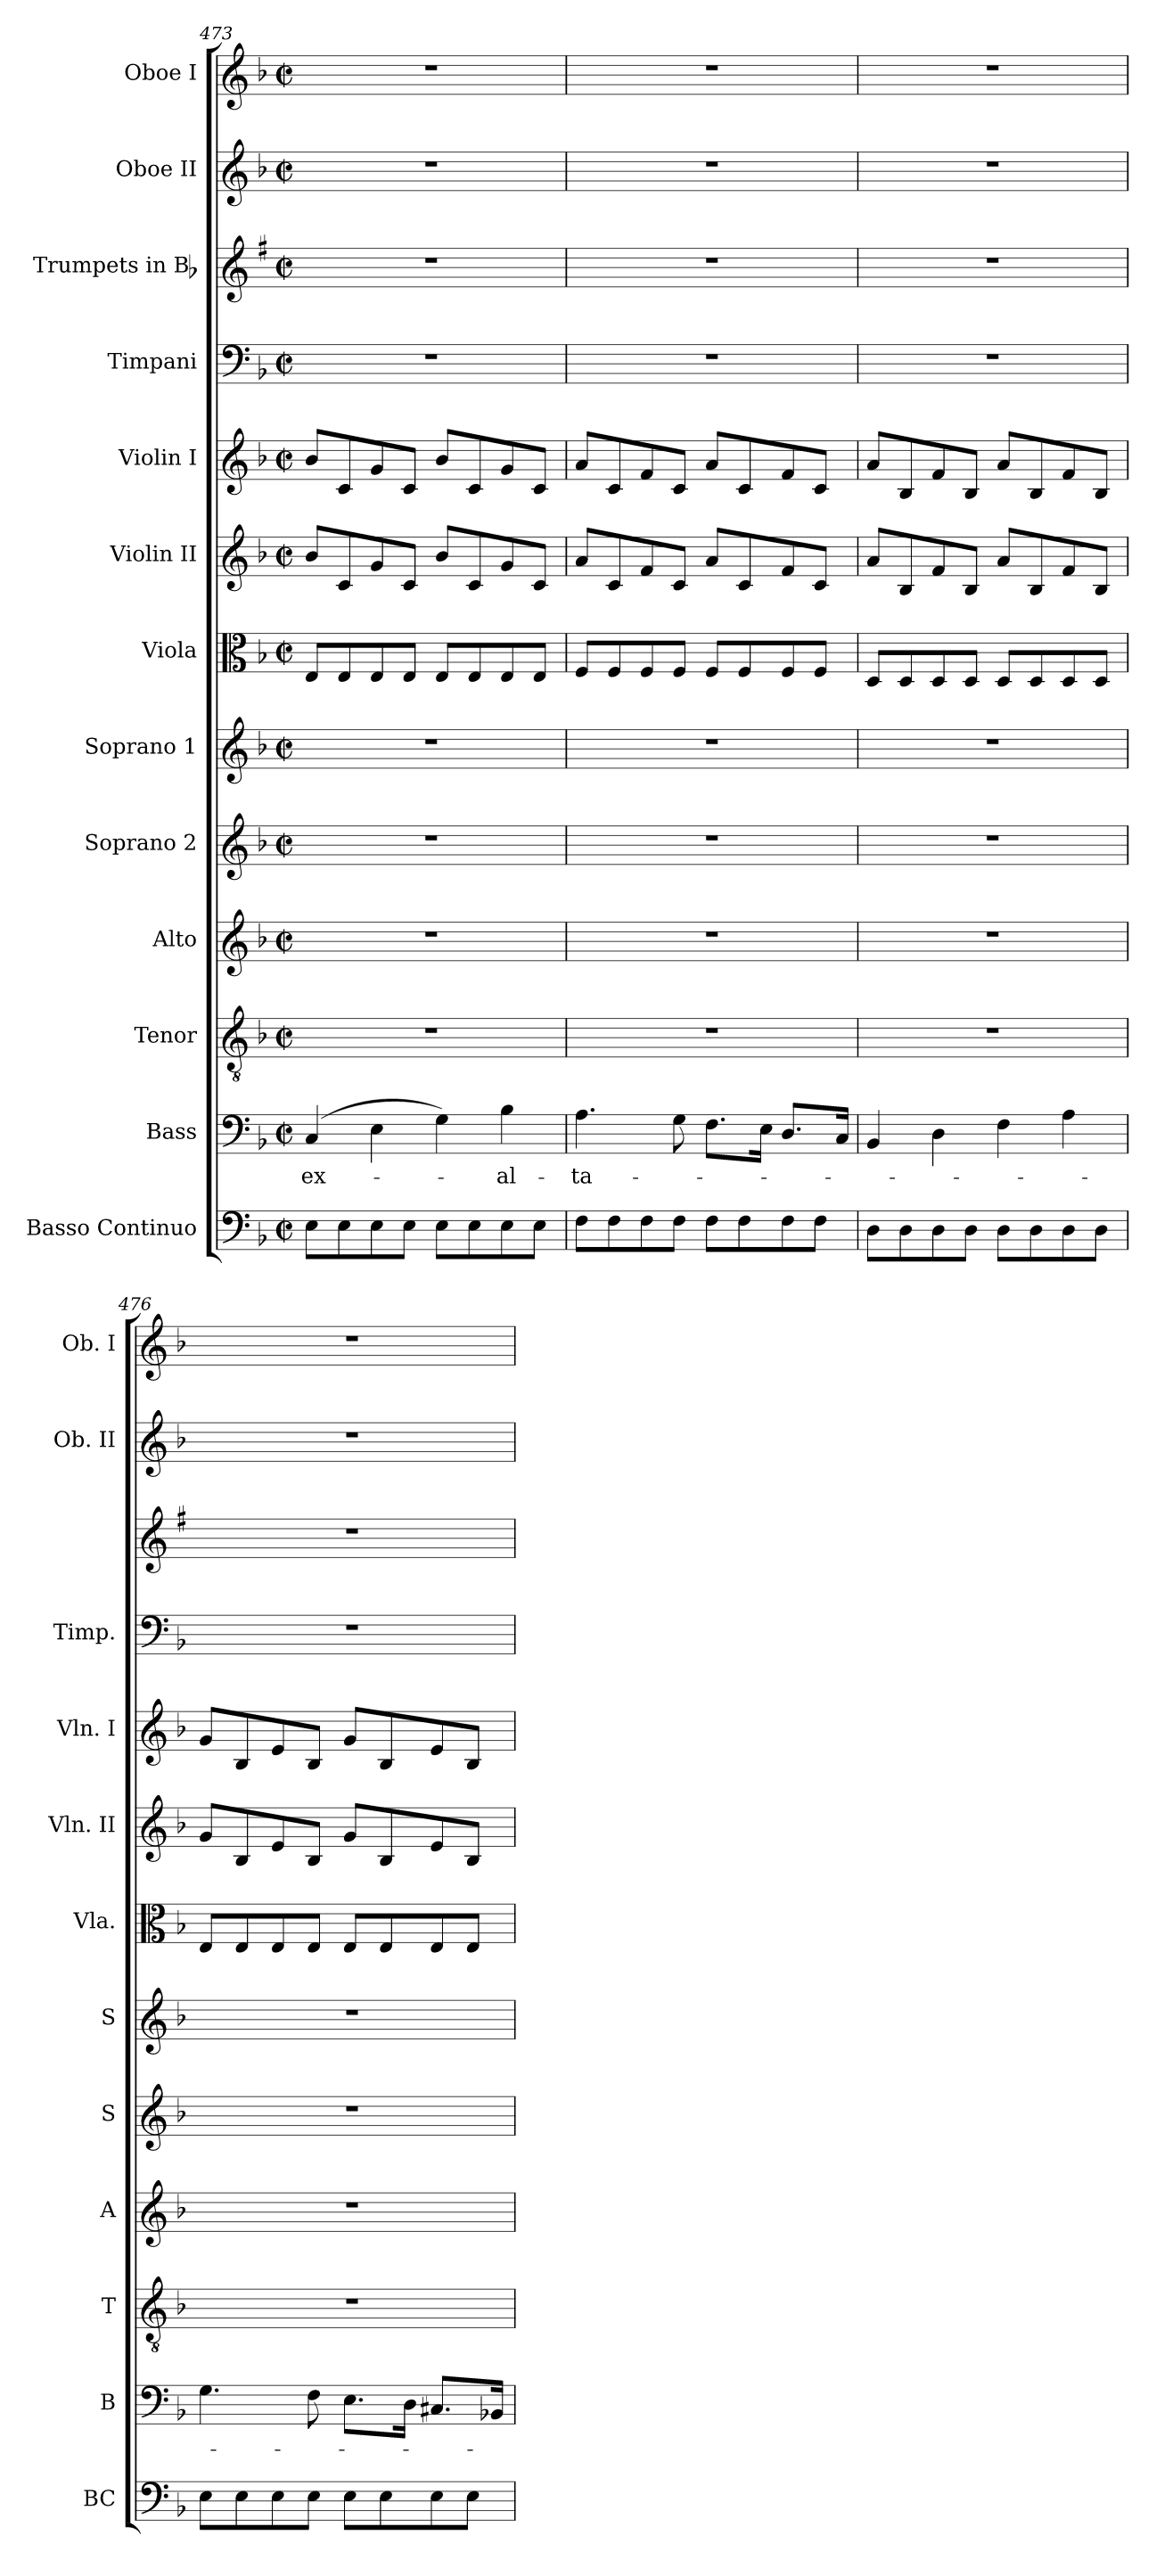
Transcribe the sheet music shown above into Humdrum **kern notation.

**kern	**kern	**text	**kern	**kern	**kern	**kern	**kern	**kern	**kern	**kern	**kern	**kern	**kern
*part13	*part12	*part12	*part11	*part10	*part9	*part8	*part7	*part6	*part5	*part4	*part3	*part2	*part1
*staff13	*staff12	*staff12	*staff11	*staff10	*staff9	*staff8	*staff7	*staff6	*staff5	*staff4	*staff3	*staff2	*staff1
*I"Basso Continuo	*I"Bass	*	*I"Tenor	*I"Alto	*I"Soprano 2	*I"Soprano 1	*I"Viola	*I"Violin II	*I"Violin I	*I"Timpani	*I"Trumpets in Bb	*I"Oboe II	*I"Oboe I
*I'BC	*I'B	*	*I'T	*I'A	*I'S	*I'S	*I'Vla.	*I'Vln. II	*I'Vln. I	*I'Timp.	*	*I'Ob. II	*I'Ob. I
*clefF4	*clefF4	*	*clefGv2	*clefG2	*clefG2	*clefG2	*clefC3	*clefG2	*clefG2	*clefF4	*clefG2	*clefG2	*clefG2
*	*	*	*	*	*	*	*	*	*	*	*ITrd1c2	*	*
*k[b-]	*k[b-]	*	*k[b-]	*k[b-]	*k[b-]	*k[b-]	*k[b-]	*k[b-]	*k[b-]	*k[b-]	*k[b-]	*k[b-]	*k[b-]
*F:	*F:	*	*F:	*F:	*F:	*F:	*F:	*F:	*F:	*F:	*F:	*F:	*F:
*M2/2	*M2/2	*	*M2/2	*M2/2	*M2/2	*M2/2	*M2/2	*M2/2	*M2/2	*M2/2	*M2/2	*M2/2	*M2/2
*met(c|)	*met(c|)	*	*met(c|)	*met(c|)	*met(c|)	*met(c|)	*met(c|)	*met(c|)	*met(c|)	*met(c|)	*met(c|)	*met(c|)	*met(c|)
=473	=473	=473	=473	=473	=473	=473	=473	=473	=473	=473	=473	=473	=473
!	!	!LO:LY:b	!	!	!	!	!	!	!	!	!	!	!
8E\L	(4C/	ex-	1r	1r	1r	1r	8E/L	8b-/L	8b-/L	1r	1r	1r	1r
8E\	.	.	.	.	.	.	8E/	8c/	8c/	.	.	.	.
8E\	4E\	.	.	.	.	.	8E/	8g/	8g/	.	.	.	.
8E\J	.	.	.	.	.	.	8E/J	8c/J	8c/J	.	.	.	.
8E\L	4G\)	.	.	.	.	.	8E/L	8b-/L	8b-/L	.	.	.	.
8E\	.	.	.	.	.	.	8E/	8c/	8c/	.	.	.	.
!	!	!LO:LY:b	!	!	!	!	!	!	!	!	!	!	!
8E\	4B-\	-al-	.	.	.	.	8E/	8g/	8g/	.	.	.	.
8E\J	.	.	.	.	.	.	8E/J	8c/J	8c/J	.	.	.	.
=474	=474	=474	=474	=474	=474	=474	=474	=474	=474	=474	=474	=474	=474
!	!	!LO:LY:b	!	!	!	!	!	!	!	!	!	!	!
8F\L	4.A\	-ta-	1r	1r	1r	1r	8F/L	8a/L	8a/L	1r	1r	1r	1r
8F\	.	.	.	.	.	.	8F/	8c/	8c/	.	.	.	.
8F\	.	.	.	.	.	.	8F/	8f/	8f/	.	.	.	.
8F\J	8G\	.	.	.	.	.	8F/J	8c/J	8c/J	.	.	.	.
8F\L	8.F\L	.	.	.	.	.	8F/L	8a/L	8a/L	.	.	.	.
8F\	.	.	.	.	.	.	8F/	8c/	8c/	.	.	.	.
.	16E\Jk	.	.	.	.	.	.	.	.	.	.	.	.
8F\	8.D/L	.	.	.	.	.	8F/	8f/	8f/	.	.	.	.
8F\J	.	.	.	.	.	.	8F/J	8c/J	8c/J	.	.	.	.
.	16C/Jk	.	.	.	.	.	.	.	.	.	.	.	.
!!LO:PB:g=z
=475	=475	=475	=475	=475	=475	=475	=475	=475	=475	=475	=475	=475	=475
8D\L	4BB-/	.	1r	1r	1r	1r	8D/L	8a/L	8a/L	1r	1r	1r	1r
8D\	.	.	.	.	.	.	8D/	8B-/	8B-/	.	.	.	.
8D\	4D\	.	.	.	.	.	8D/	8f/	8f/	.	.	.	.
8D\J	.	.	.	.	.	.	8D/J	8B-/J	8B-/J	.	.	.	.
8D\L	4F\	.	.	.	.	.	8D/L	8a/L	8a/L	.	.	.	.
8D\	.	.	.	.	.	.	8D/	8B-/	8B-/	.	.	.	.
8D\	4A\	.	.	.	.	.	8D/	8f/	8f/	.	.	.	.
8D\J	.	.	.	.	.	.	8D/J	8B-/J	8B-/J	.	.	.	.
=476	=476	=476	=476	=476	=476	=476	=476	=476	=476	=476	=476	=476	=476
8E\L	4.G\	.	1r	1r	1r	1r	8E/L	8g/L	8g/L	1r	1r	1r	1r
8E\	.	.	.	.	.	.	8E/	8B-/	8B-/	.	.	.	.
8E\	.	.	.	.	.	.	8E/	8e/	8e/	.	.	.	.
8E\J	8F\	.	.	.	.	.	8E/J	8B-/J	8B-/J	.	.	.	.
8E\L	8.E\L	.	.	.	.	.	8E/L	8g/L	8g/L	.	.	.	.
8E\	.	.	.	.	.	.	8E/	8B-/	8B-/	.	.	.	.
.	16D\Jk	.	.	.	.	.	.	.	.	.	.	.	.
8E\	8.C#X/L	.	.	.	.	.	8E/	8e/	8e/	.	.	.	.
8E\J	.	.	.	.	.	.	8E/J	8B-/J	8B-/J	.	.	.	.
.	16BB-X/Jk	.	.	.	.	.	.	.	.	.	.	.	.
=	=	=	=	=	=	=	=	=	=	=	=	=	=
*-	*-	*-	*-	*-	*-	*-	*-	*-	*-	*-	*-	*-	*-
